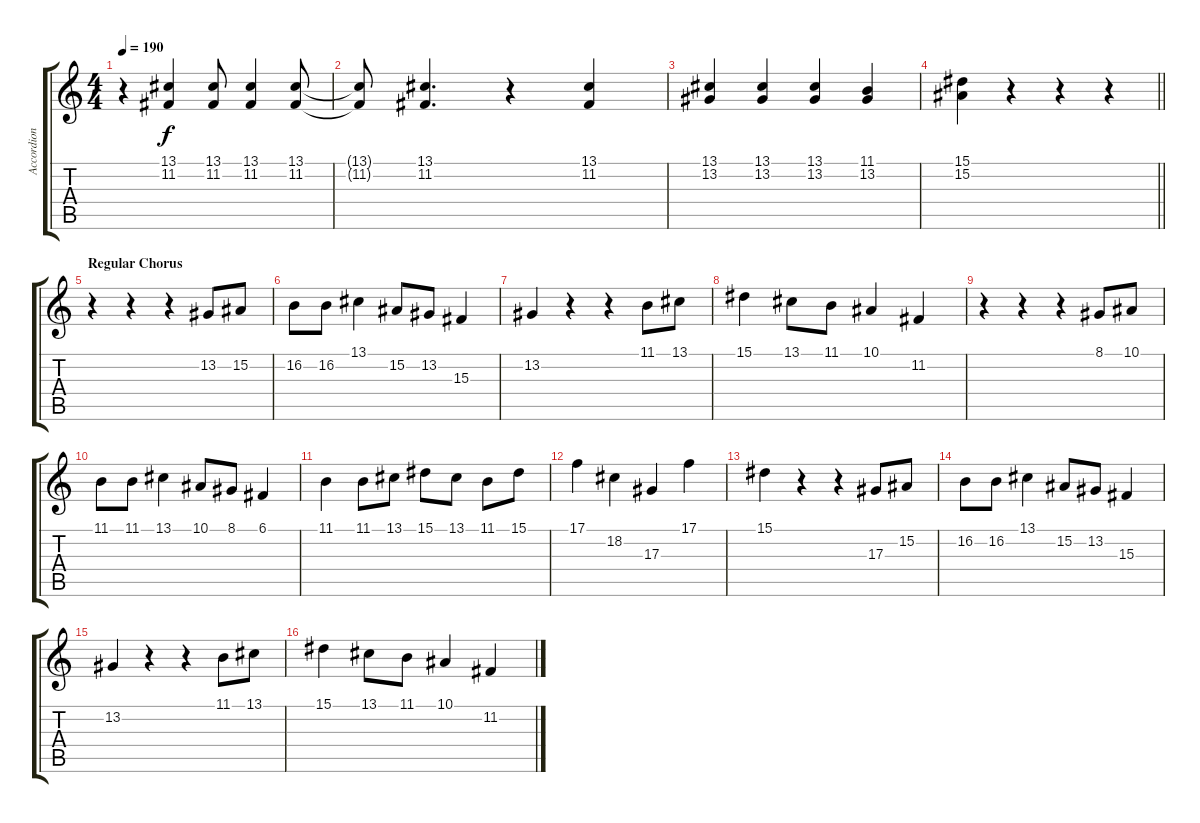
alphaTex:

\track ("Accordion" "Accordion") {instrument accordion}
\staff {score tabs}
\tuning (C4 G3 Eb3 Bb2 F2 C2) {hide}
\ts (4 4)
\tempo 190
\clef g2
\ks c
r.4{dy f} (13.1 11.2).4 (13.1 11.2).8 (13.1 11.2).4 (13.1 11.2).8 |
(13.1{t} 11.2{t}).8 (13.1 11.2).4{d} r.4 (13.1 11.2).4 |
(13.1 13.2).4 (13.1 13.2).4 (13.1 13.2).4 (11.1 13.2).4 |
\barLineRight lightlight
(15.1 15.2).4 r.4 r.4 r.4 |
\section ("" "Regular Chorus")
r.4 r.4 r.4 13.2.8 15.2.8 |
16.2.8 16.2.8 13.1.4 15.2.8 13.2.8 15.3.4 |
13.2.4 r.4 r.4 11.1.8 13.1.8 |
15.1.4 13.1.8 11.1.8 10.1.4 11.2.4 |
r.4 r.4 r.4 8.1.8 10.1.8 |
11.1.8 11.1.8 13.1.4 10.1.8 8.1.8 6.1.4 |
11.1.4 11.1.8 13.1.8 15.1.8 13.1.8 11.1.8 15.1.8 |
17.1.4 18.2.4 17.3.4 17.1.4 |
15.1.4 r.4 r.4 17.3.8 15.2.8 |
16.2.8 16.2.8 13.1.4 15.2.8 13.2.8 15.3.4 |
13.2.4 r.4 r.4 11.1.8 13.1.8 |
15.1.4 13.1.8 11.1.8 10.1.4 11.2.4
